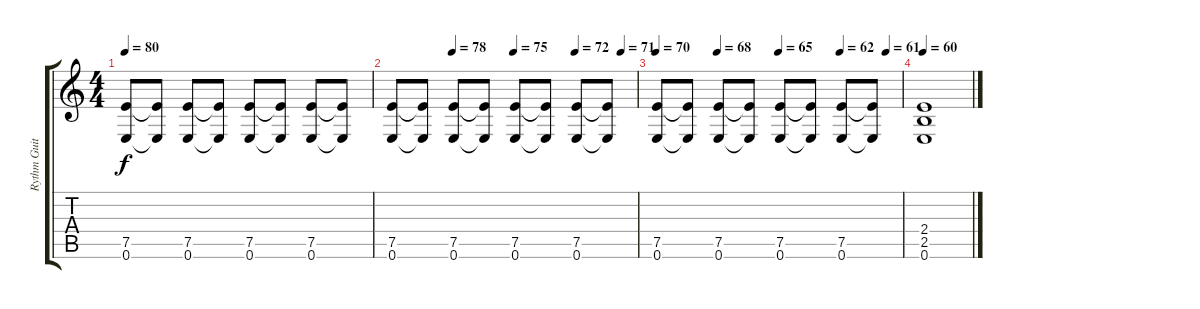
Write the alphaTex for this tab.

\track ("Rythm Guitar 1" "Rythm Guit") {instrument distortionguitar}
\staff {score tabs}
\tuning (E4 B3 G3 D3 A2 E2) {hide}
\ts (4 4)
\tempo 80
\clef g2
\ks c
(7.5 0.6).8{dy f} (7.5{t} 0.6{t}).8 (7.5 0.6).8 (7.5{t} 0.6{t}).8 (7.5 0.6).8 (7.5{t} 0.6{t}).8 (7.5 0.6).8 (7.5{t} 0.6{t}).8 |
\tempo (78 0.25)
\tempo (75 0.5)
\tempo (72 0.75)
\tempo (71 0.9375)
(7.5 0.6).8 (7.5{t} 0.6{t}).8 (7.5 0.6).8 (7.5{t} 0.6{t}).8 (7.5 0.6).8 (7.5{t} 0.6{t}).8 (7.5 0.6).8 (7.5{t} 0.6{t}).8 |
\tempo 70
\tempo (68 0.25)
\tempo (65 0.5)
\tempo (62 0.75)
\tempo (61 0.9375)
(7.5 0.6).8 (7.5{t} 0.6{t}).8 (7.5 0.6).8 (7.5{t} 0.6{t}).8 (7.5 0.6).8 (7.5{t} 0.6{t}).8 (7.5 0.6).8 (7.5{t} 0.6{t}).8 |
\tempo 60
(2.4 2.5 0.6).1
